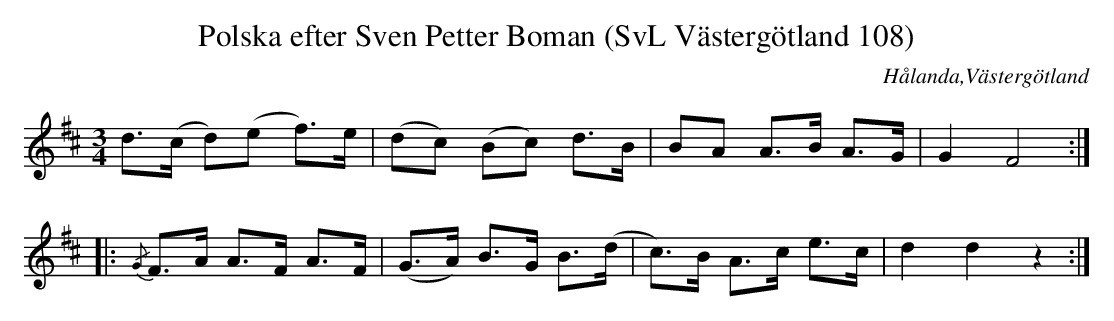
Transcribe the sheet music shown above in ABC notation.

X:1
T:Polska efter Sven Petter Boman (SvL Västergötland 108)
O:Hålanda,Västergötland
M:3/4
L:1/8
K:D
d>(c d)(e f)>e|(dc) (Bc) d>B|BA A>B A>G|G2 F4:|
|:{/G}F>A A>F A>F|(G>A) B>G B>(d|c)>B A>c e>c|d2 d2 z2:|
